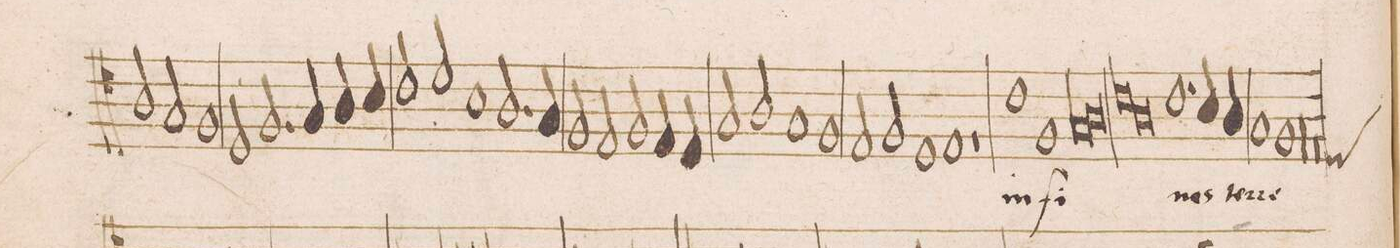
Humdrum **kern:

**kern	**text
*I"TENOR	*
*clefC4	*
*k[]	*
*met(C|)	*
*M2/1	*
2A/	.
2G/	.
1F	.
=40-	=40-
2D/	.
2.F/	.
4G/	.
4A/	.
4B/	.
=41-	=41-
2c/	.
2d/	.
1B	.
=42-	=42-
2.A/	.
4G/	.
2F/	.
2E/	.
=43-	=43-
2F/	.
4E/	.
4D/	.
2G/	.
2A/	.
=44-	=44-
1G	.
1F	.
=45-	=45-
2E/	.
2F/	.
1D	.
=46-	=46-
1E	.
1r	.
=47-	=47-
1c	in
1F	fi-
=48-	=48-
*lig	*
1G	.
1A	.
*Xlig	*
=49-	=49-
*lig	*
1c	.
1A	.
*Xlig	*
=50-	=50-
1.c	-nes
4B/	.
4A/	.
=51-	=51-
1G	ter-
1F	-rae
=52-	=52-
00r	.
=53-	=53-
=54-	=54-
*custos:D	*
0r	.
=55-	=55-
*-	*-
